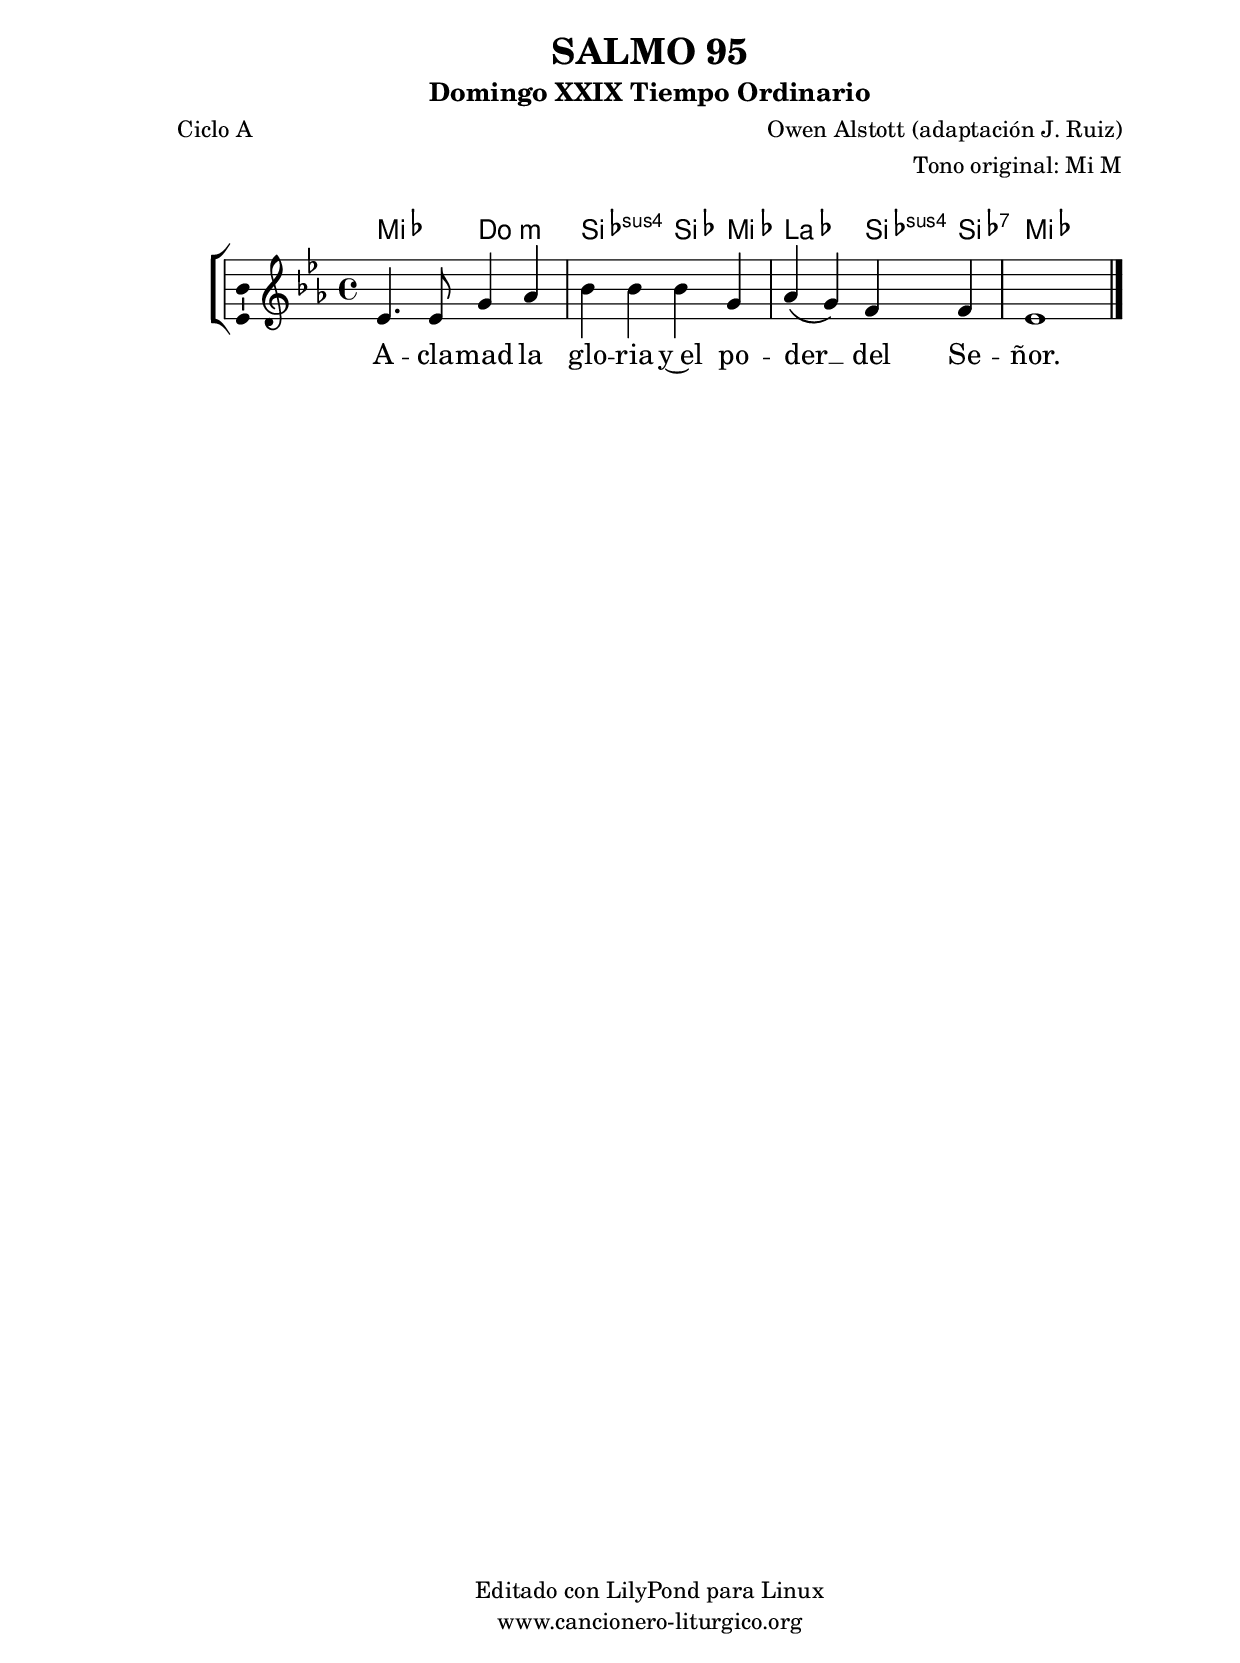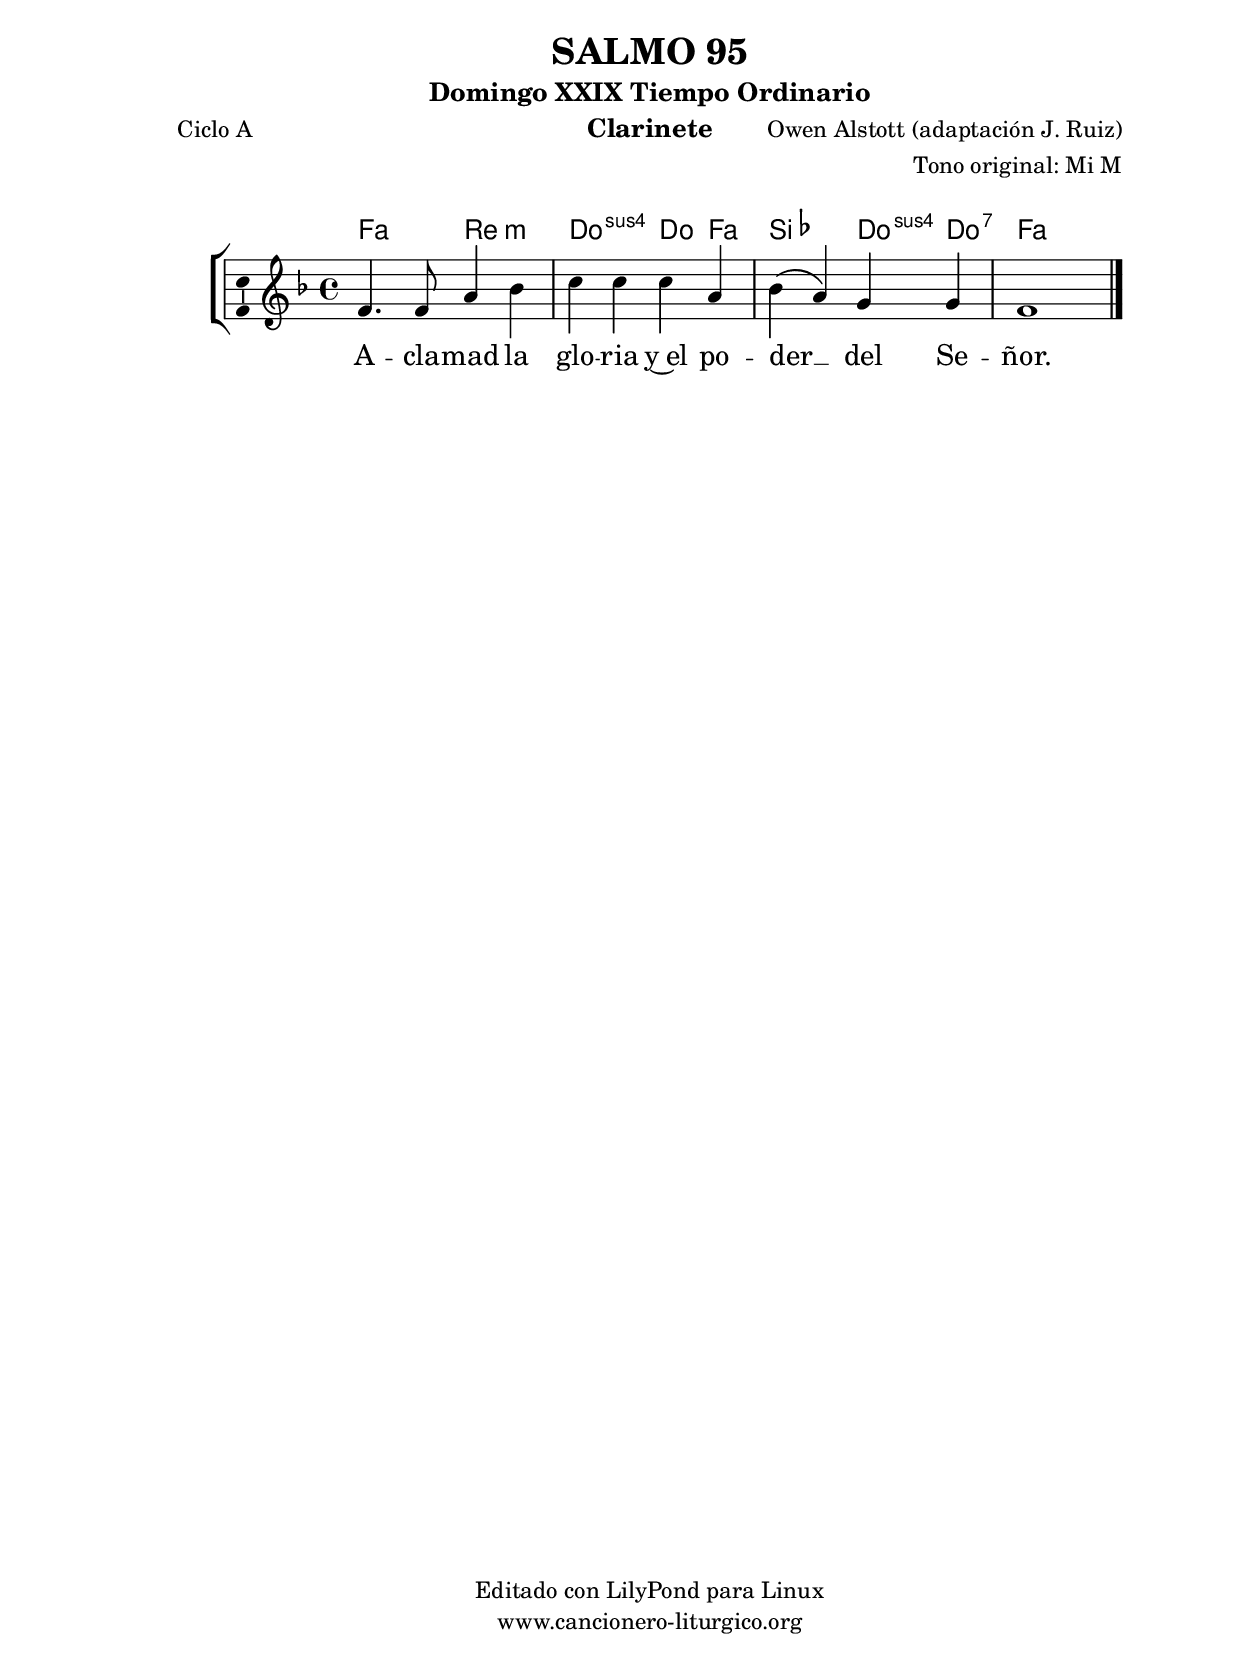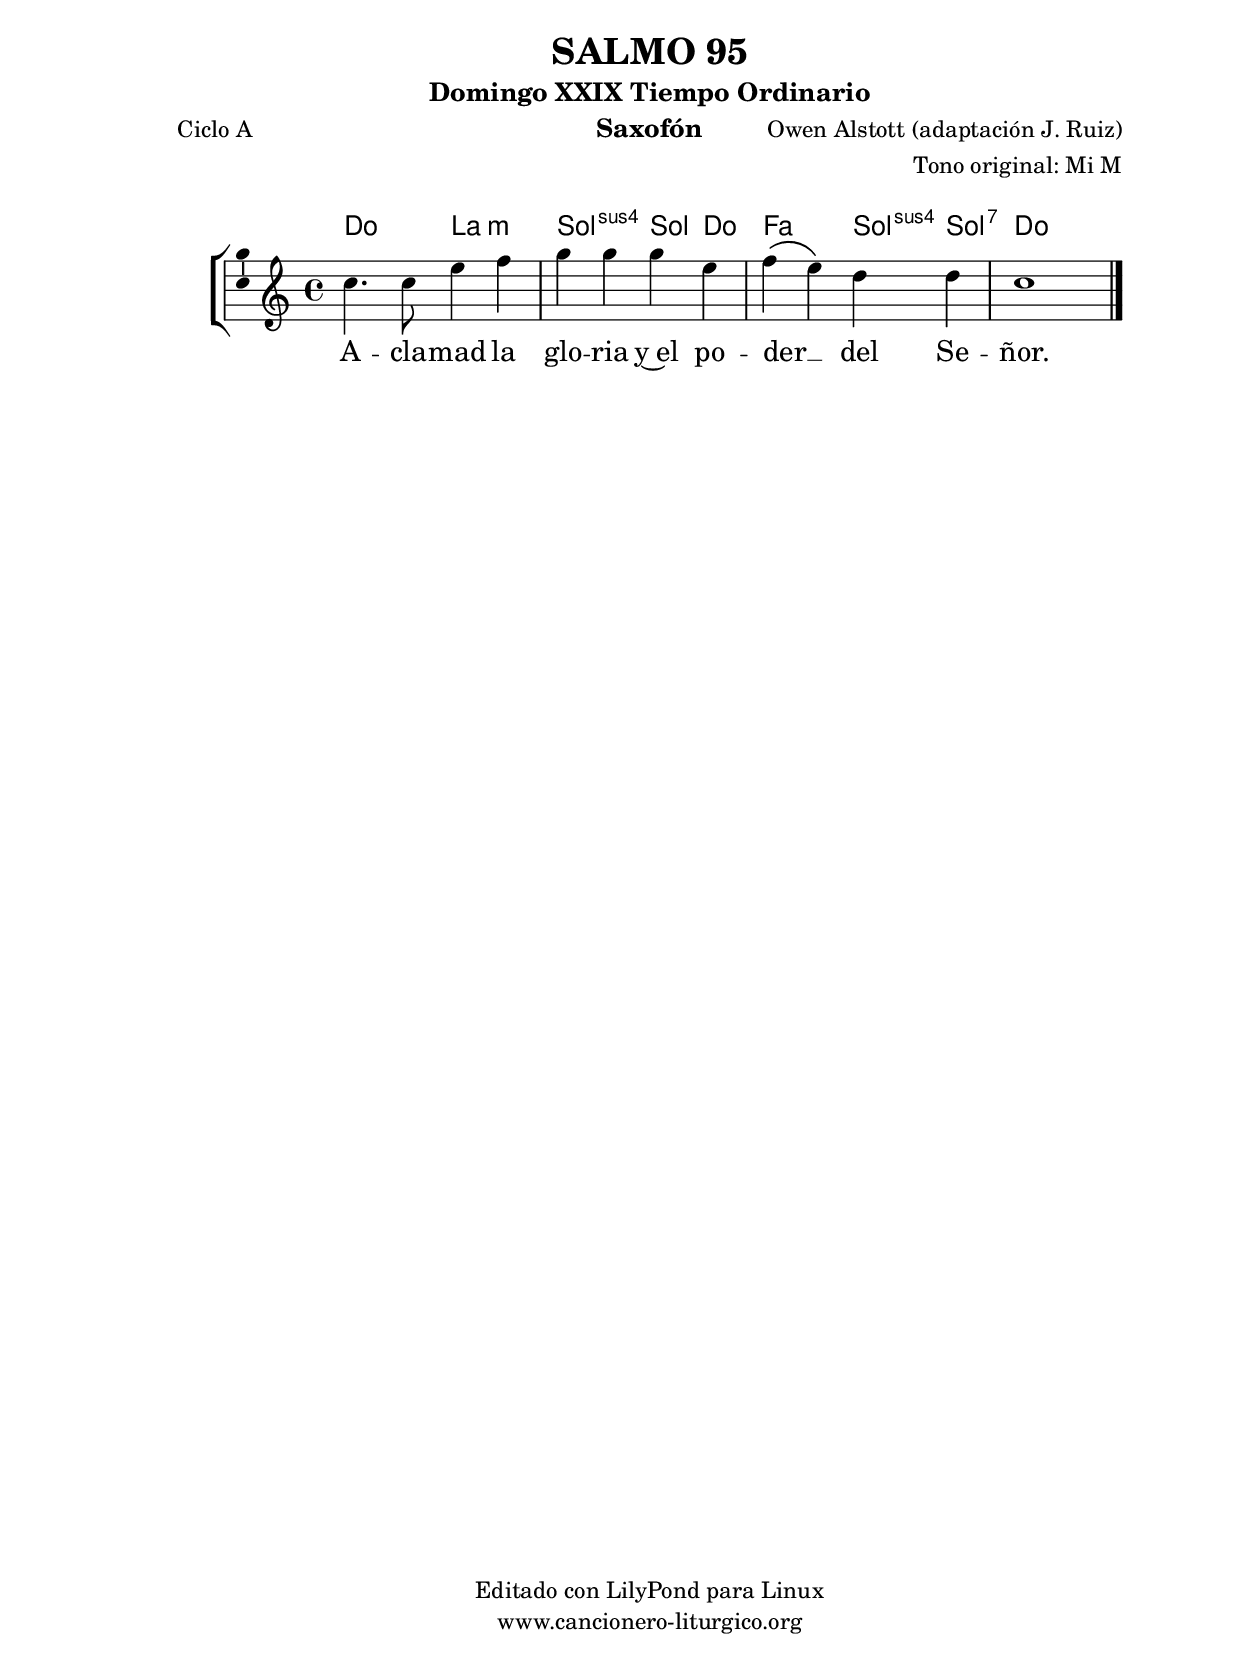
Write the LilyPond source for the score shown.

%
%para convertir .midi en .wav:
%timidity filename.midi -Ow -o finename.wav
%
%
%Para convertir de .wav a .mp3:
%lame -h -m j filename.wav
%
%
%para escuchar el midi:
%timidity nombrefichero.midi
%


%versión de lilypond para la que se ha escrito esta partitura:
\version "2.16.0"

	%Tamaño papel
	#(set-default-paper-size "a4")
	%Tamaño partitura
	#(set-global-staff-size 20)
	%No responde al pulsar sobre una nota
	#(ly:set-option 'point-and-click #f)

%parámetros del encabezamiento:
\header {
	title = "SALMO 95"
	subtitle = "Domingo XXIX Tiempo Ordinario"
	composer = "Owen Alstott (adaptación J. Ruiz)"
	poet = "Ciclo A"
	meter = ""
	arranger = "Tono original: Mi M"
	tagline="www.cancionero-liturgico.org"
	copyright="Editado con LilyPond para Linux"
	tiempo = "Ordinario"
	usos = "Salmo"
	letra = "Aclamad la gloria y el poder del Señor."
	}

%parámetros asociados al papel:
\paper  {
	oddHeaderMarkup = \markup {\fill-line { \on-the-fly #not-first-page \fromproperty #'header:title \on-the-fly #not-first-page \fromproperty #'header:composer }}
	evenHeaderMarkup = \markup {\fill-line { \fromproperty #'header:composer \fromproperty #'header:title }}
	#(set-paper-size "a4")
	print-page-number = ##f
	first-page-number = 1
	print-first-page-number = ##f
%	head-separation = 3.0 \cm
	top-margin = 2.0 \cm
	bottom-margin = 0.5\cm
%%%	bottom-margin = -1.0\cm
	left-margin = 3.0 \cm
	line-width = 16.0 \cm 
	indent = 8\mm
	interscoreline = 2.\mm
	between-system-space = 15\mm
%	para que las partituras no llenen la hoja:
	ragged-bottom = ##t
%	idem para la última hoja:
	ragged-last-bottom = ##f
%	para que las partituras llenen el ancho del papel:
	ragged-last = ##f
	after-title-space = 2.5 \cm
%page-count=1
system-count=1

	%Flexible Vertical Spacing
%	markup-markup-spacing =
%	#'((basic-distance . 15) (minimum-distance . 15) (padding . 3))
	markup-system-spacing =
	#'((basic-distance . 15) (minimum-distance . 15) (padding . 3))
	system-system-spacing =
	#'((basic-distance . 15) (minimum-distance . 15) (padding . 3))
	score-system-spacing =
	#'((basic-distance . 15) (minimum-distance . 15) (padding . 5))
%	top-system-spacing = % header
%	#'((basic-distance . 8) (minimum-distance . 0) (padding . 3))
%	top-markup-spacing =
%	#'((basic-distance . 20) (minimum-distance . 20) (padding . 3))
	last-bottom-spacing = % footer
	#'((basic-distance . 5) (minimum-distance . 5) (padding . 3))
%	score-markup-spacing =
%	#'((basic-distance . 16) (minimum-distance . 13) (padding . 3))

	}


%parámetros que afectan a toda la partitura:
global =  {
	%clave de sol (G):
	\clef G
	%armadura:
	\transpose e ees
	\key e \major
	\tempo 4=110
	\set Score.tempoHideNote = ##t
	}


acordes = {
	\italianChords
	\chordmode {
	\transpose e ees
{
e2 cis:m b:sus4 b4 e a2 b4:sus4 b:7 e1
	}
	}
}


melodia = 
	\transpose e ees
{
	\relative c'{
	\time 4/4

e4. e8 gis4 a
b4 b b gis
a4 \(gis\) fis fis
e1

	\bar "|."
	}
	}


texto = \lyricmode {
A -- cla -- mad la glo -- ria y~el po -- der __ _ del Se -- ñor.
	}


acordesStaff = \context ChordNames = acordesStaff <<
	\set chordChanges = ##t
	\acordes
	>>


vozStaff = \context Voice = vozStaff
\with {\consists "Ambitus_engraver"}
<<
%	\set Staff.instrumentName = ""
%	\set Staff.shortInstrumentName = ""
%	\set Staff.midiInstrument = #"clarinet"
%	\set Staff.midiInstrument = #"cello"
%	\set Staff.midiInstrument = #"flute"
	\set Staff.midiInstrument = #"electric guitar (jazz)"
%	\set Staff.midiInstrument = #"english horn"
%	\set Staff.midiInstrument = #"violin"
%	\set Staff.midiInstrument = #"glockenspiel"
	\set Staff.midiMinimumVolume = #0.7
	\set Staff.midiMaximumVolume = #0.9
	\global
	\melodia
	>>


textoStaff = \context Lyrics = textoStaff <<
	\lyricsto vozStaff \texto
	>>

\book {
	\score {
		\context ChoirStaff {
			\override StaffGroup.SystemStartBracket #'collapse-height = #1
			\override Score.SystemStartBar #'collapse-height = #1
			<<
			\acordesStaff
			\vozStaff
			\textoStaff
			>>
			}
		\layout {
	    		\context {
				\Lyrics
				\override LyricText #'font-size = #2
				}
	   		 \context {
				\Score
				%fontSize = #3
				\override StaffSymbol #'staff-space = #(magstep +3)
				%\override Beam #'thickness = #0.55
				%\override SpacingSpanner #'spacing-increment = #1.0
				%\override Slur #'height-limit = #1.5
				}
			}
		}
	\score {
		\unfoldRepeats
		\context ChoirStaff {
			<<
			\acordesStaff
			\vozStaff
			>>
			}
		\midi {
	  		\context {
	  			\Score
				tempoWholesPerMinute = #(ly:make-moment 70 4)
				}
			}
		}
	}

%Partitura para clarinete
#(define output-suffix "C")
\book {
	\header{
		instrument = "Clarinete"
		}
	\score {
		\context ChoirStaff {
			\override StaffGroup.SystemStartBracket #'collapse-height = #1
			\override Score.SystemStartBar #'collapse-height = #1
\transpose c d
			<<
			\acordesStaff
			\vozStaff
			\textoStaff
			>>
			}
		\layout {
	    		\context {
				\Lyrics
				\override LyricText #'font-size = #2
				}
	   		 \context {
				\Score
				%fontSize = #3
				\override StaffSymbol #'staff-space = #(magstep +3)
				%\override Beam #'thickness = #0.55
				%\override SpacingSpanner #'spacing-increment = #1.0
				%\override Slur #'height-limit = #1.5
				}
			}
		}
	}

%Partitura para saxofón
#(define output-suffix "S")
\book {
	\header{
		instrument = "Saxofón"
		}
	\score {
		\context ChoirStaff {
			\override StaffGroup.SystemStartBracket #'collapse-height = #1
			\override Score.SystemStartBar #'collapse-height = #1
\transpose c a
			<<
			\acordesStaff
			\vozStaff
			\textoStaff
			>>
			}
		\layout {
	    		\context {
				\Lyrics
				\override LyricText #'font-size = #2
				}
	   		 \context {
				\Score
				%fontSize = #3
				\override StaffSymbol #'staff-space = #(magstep +3)
				%\override Beam #'thickness = #0.55
				%\override SpacingSpanner #'spacing-increment = #1.0
				%\override Slur #'height-limit = #1.5
				}
			}
		}
	}

